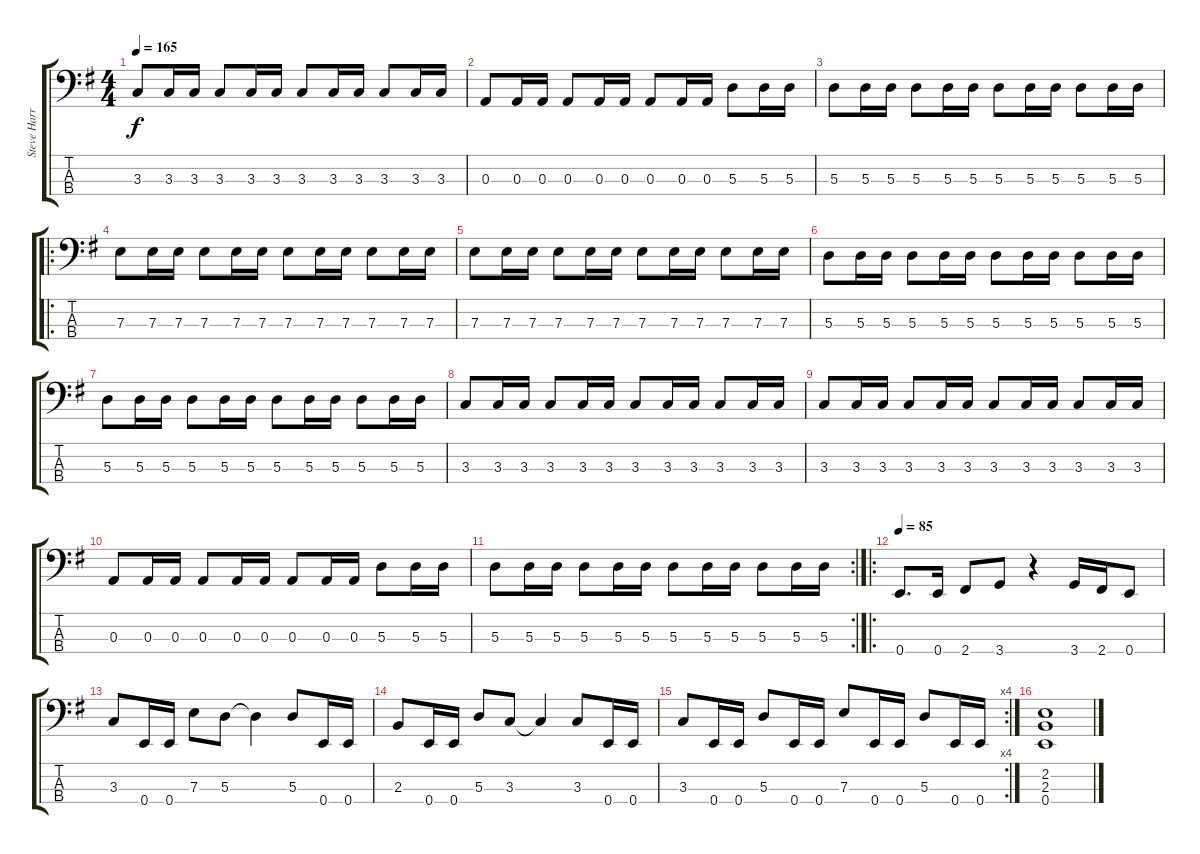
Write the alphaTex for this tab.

\track ("Steve Harris" "Steve Harr") {instrument electricbassfinger}
\staff {score tabs}
\tuning (G2 D2 A1 E1) {hide}
\ts (4 4)
\tempo 165
\clef f4
\ks g
3.3.8{dy f} 3.3.16 3.3.16 3.3.8 3.3.16 3.3.16 3.3.8 3.3.16 3.3.16 3.3.8 3.3.16 3.3.16 |
0.3.8 0.3.16 0.3.16 0.3.8 0.3.16 0.3.16 0.3.8 0.3.16 0.3.16 5.3.8 5.3.16 5.3.16 |
5.3.8 5.3.16 5.3.16 5.3.8 5.3.16 5.3.16 5.3.8 5.3.16 5.3.16 5.3.8 5.3.16 5.3.16 |
\ro
7.3.8 7.3.16 7.3.16 7.3.8 7.3.16 7.3.16 7.3.8 7.3.16 7.3.16 7.3.8 7.3.16 7.3.16 |
7.3.8 7.3.16 7.3.16 7.3.8 7.3.16 7.3.16 7.3.8 7.3.16 7.3.16 7.3.8 7.3.16 7.3.16 |
5.3.8 5.3.16 5.3.16 5.3.8 5.3.16 5.3.16 5.3.8 5.3.16 5.3.16 5.3.8 5.3.16 5.3.16 |
5.3.8 5.3.16 5.3.16 5.3.8 5.3.16 5.3.16 5.3.8 5.3.16 5.3.16 5.3.8 5.3.16 5.3.16 |
3.3.8 3.3.16 3.3.16 3.3.8 3.3.16 3.3.16 3.3.8 3.3.16 3.3.16 3.3.8 3.3.16 3.3.16 |
3.3.8 3.3.16 3.3.16 3.3.8 3.3.16 3.3.16 3.3.8 3.3.16 3.3.16 3.3.8 3.3.16 3.3.16 |
0.3.8 0.3.16 0.3.16 0.3.8 0.3.16 0.3.16 0.3.8 0.3.16 0.3.16 5.3.8 5.3.16 5.3.16 |
\rc 2
5.3.8 5.3.16 5.3.16 5.3.8 5.3.16 5.3.16 5.3.8 5.3.16 5.3.16 5.3.8 5.3.16 5.3.16 |
\ro
\tempo 85
0.4.8{d} 0.4.16 2.4.8 3.4.8 r.4 3.4.16 2.4.16 0.4.8 |
3.3.8 0.4.16 0.4.16 7.3.8 5.3.8 5.3{t}.4 5.3.8 0.4.16 0.4.16 |
2.3.8 0.4.16 0.4.16 5.3.8 3.3.8 3.3{t}.4 3.3.8 0.4.16 0.4.16 |
\rc 4
3.3.8 0.4.16 0.4.16 5.3.8 0.4.16 0.4.16 7.3.8 0.4.16 0.4.16 5.3.8 0.4.16 0.4.16 |
(2.2 2.3 0.4).1
